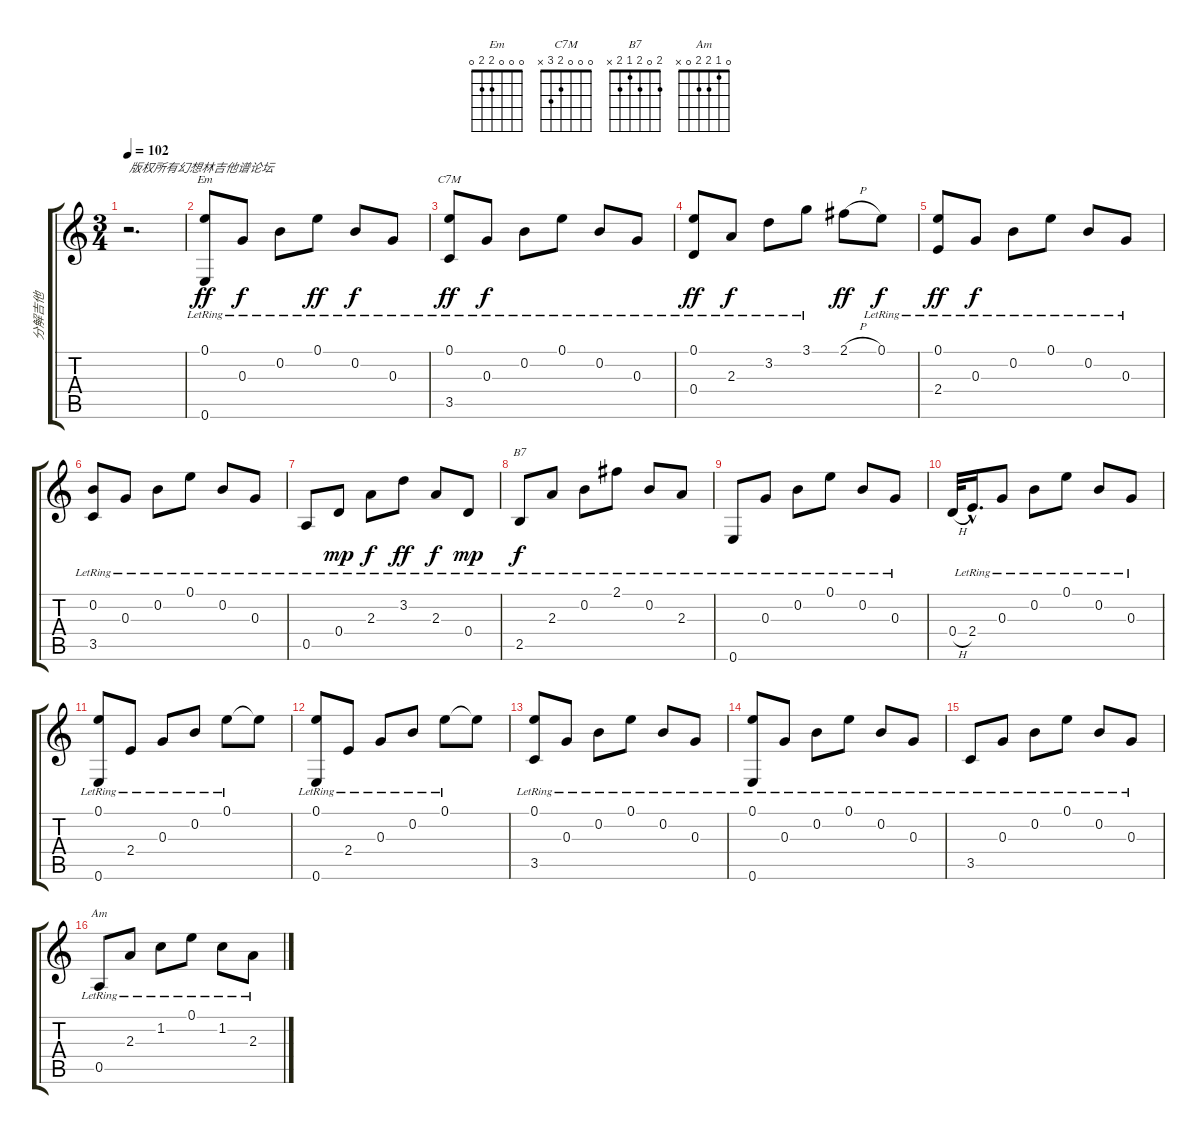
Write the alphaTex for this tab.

\track ("分解吉他" "分解吉他") {instrument acousticguitarsteel}
\staff {score tabs}
\tuning (E4 B3 G3 D3 A2 E2) {hide}
\chord ("Em" 0 0 0 2 2 0)
\chord ("C7M" 0 0 0 2 3 x)
\chord ("B7" 2 0 2 1 2 x)
\chord ("Am" 0 1 2 2 0 x)
\ts (3 4)
\tempo 102
\clef g2
\ks c
r.2{d txt "版权所有幻想林吉他谱论坛" dy ff instrument acousticguitarsteel} |
(0.1{lr} 0.6{lr}).8{ch "Em"} 0.3{lr}.8{dy f} 0.2{lr}.8 0.1{lr}.8{dy ff} 0.2{lr}.8{dy f} 0.3{lr}.8 |
(0.1{lr} 3.5{lr}).8{ch "C7M" dy ff} 0.3{lr}.8{dy f} 0.2{lr}.8 0.1{lr}.8 0.2{lr}.8 0.3{lr}.8 |
(0.1{lr} 0.4{lr}).8{dy ff} 2.3{lr}.8{dy f} 3.2{lr}.8 3.1{lr}.8 2.1{h}.8{dy ff} 0.1{lr}.8{dy f} |
(0.1{lr} 2.4{lr}).8{dy ff} 0.3{lr}.8{dy f} 0.2{lr}.8 0.1{lr}.8 0.2{lr}.8 0.3{lr}.8 |
(0.2{lr} 3.5{lr}).8 0.3{lr}.8 0.2{lr}.8 0.1{lr}.8 0.2{lr}.8 0.3{lr}.8 |
0.5{lr}.8 0.4{lr}.8{dy mp} 2.3{lr}.8{dy f} 3.2{lr}.8{dy ff} 2.3{lr}.8{dy f} 0.4{lr}.8{dy mp} |
2.5{lr}.8{ch "B7" dy f} 2.3{lr}.8 0.2{lr}.8 2.1{lr}.8 0.2{lr}.8 2.3{lr}.8 |
0.6{lr}.8 0.3{lr}.8 0.2{lr}.8 0.1{lr}.8 0.2{lr}.8 0.3{lr}.8 |
0.4{h}.32 2.4{hac lr}.16{d} 0.3{lr}.8 0.2{lr}.8 0.1{lr}.8 0.2{lr}.8 0.3{lr}.8 |
(0.1{lr} 0.6{lr}).8 2.4{lr}.8 0.3{lr}.8 0.2{lr}.8 0.1{lr}.8 0.1{t}.8 |
(0.1{lr} 0.6{lr}).8 2.4{lr}.8 0.3{lr}.8 0.2{lr}.8 0.1{lr}.8 0.1{t}.8 |
(0.1{lr} 3.5{lr}).8 0.3{lr}.8 0.2{lr}.8 0.1{lr}.8 0.2{lr}.8 0.3{lr}.8 |
(0.1{lr} 0.6{lr}).8 0.3{lr}.8 0.2{lr}.8 0.1{lr}.8 0.2{lr}.8 0.3{lr}.8 |
3.5{lr}.8 0.3{lr}.8 0.2{lr}.8 0.1{lr}.8 0.2{lr}.8 0.3{lr}.8 |
0.5{lr}.8{ch "Am"} 2.3{lr}.8 1.2{lr}.8 0.1{lr}.8 1.2{lr}.8 2.3{lr}.8
